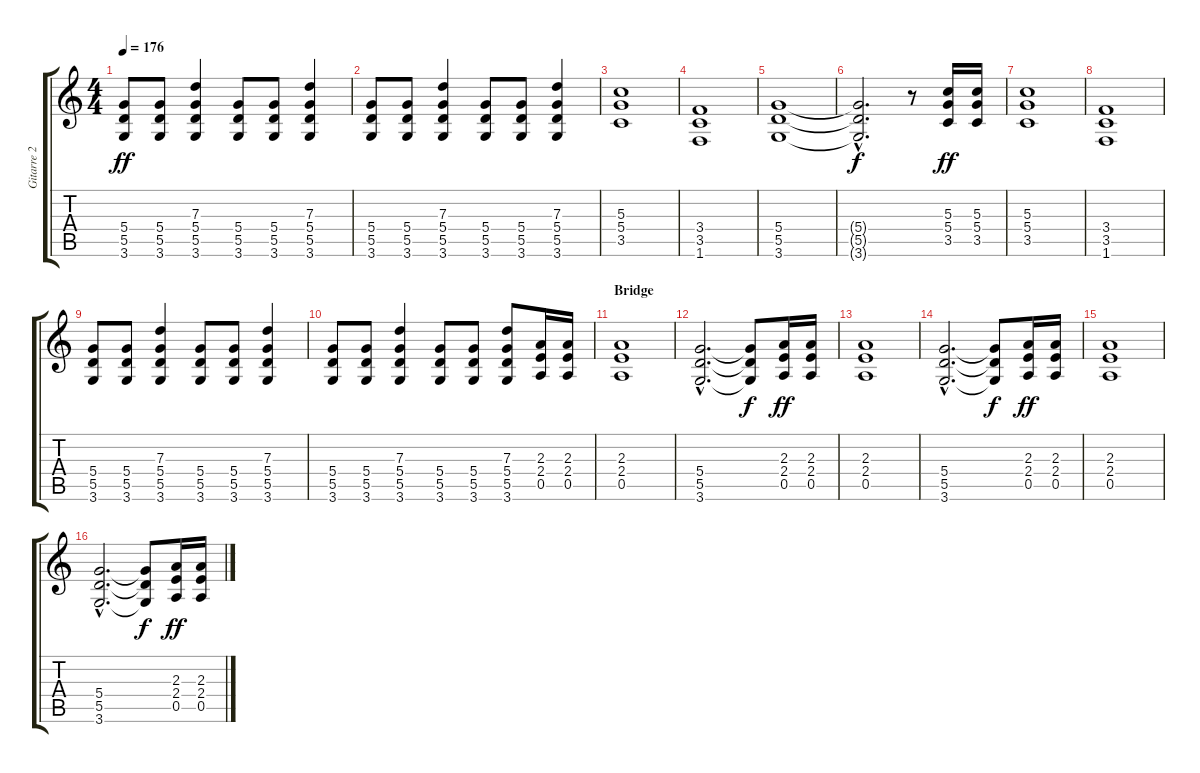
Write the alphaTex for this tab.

\track ("Gitarre 2 - Farin Urlaub" "Gitarre 2 ") {instrument electricguitarclean}
\staff {score tabs}
\tuning (E4 B3 G3 D3 A2 E2) {hide}
\ts (4 4)
\tempo 176
\clef g2
\ks c
(5.4 5.5 3.6).8{dy ff} (5.4 5.5 3.6).8 (7.3 5.4 5.5 3.6).4 (5.4 5.5 3.6).8 (5.4 5.5 3.6).8 (7.3 5.4 5.5 3.6).4 |
(5.4 5.5 3.6).8 (5.4 5.5 3.6).8 (7.3 5.4 5.5 3.6).4 (5.4 5.5 3.6).8 (5.4 5.5 3.6).8 (7.3 5.4 5.5 3.6).4 |
(5.3 5.4 3.5).1 |
(3.4 3.5 1.6).1 |
(5.4 5.5 3.6).1 |
(5.4{hac t} 5.5{hac t} 3.6{hac t}).2{d dy f} r.8 (5.3 5.4 3.5).16{dy ff} (5.3 5.4 3.5).16 |
(5.3 5.4 3.5).1 |
(3.4 3.5 1.6).1 |
(5.4 5.5 3.6).8 (5.4 5.5 3.6).8 (7.3 5.4 5.5 3.6).4 (5.4 5.5 3.6).8 (5.4 5.5 3.6).8 (7.3 5.4 5.5 3.6).4 |
(5.4 5.5 3.6).8 (5.4 5.5 3.6).8 (7.3 5.4 5.5 3.6).4 (5.4 5.5 3.6).8 (5.4 5.5 3.6).8 (7.3 5.4 5.5 3.6).8 (2.3 2.4 0.5).16 (2.3 2.4 0.5).16 |
\section ("" "Bridge")
(2.3 2.4 0.5).1 |
(5.4{hac} 5.5{hac} 3.6{hac}).2{d} (5.4{t} 5.5{t} 3.6{t}).8{dy f} (2.3 2.4 0.5).16{dy ff} (2.3 2.4 0.5).16 |
(2.3 2.4 0.5).1 |
(5.4{hac} 5.5{hac} 3.6{hac}).2{d} (5.4{t} 5.5{t} 3.6{t}).8{dy f} (2.3 2.4 0.5).16{dy ff} (2.3 2.4 0.5).16 |
(2.3 2.4 0.5).1 |
(5.4{hac} 5.5{hac} 3.6{hac}).2{d} (5.4{t} 5.5{t} 3.6{t}).8{dy f} (2.3 2.4 0.5).16{dy ff} (2.3 2.4 0.5).16
